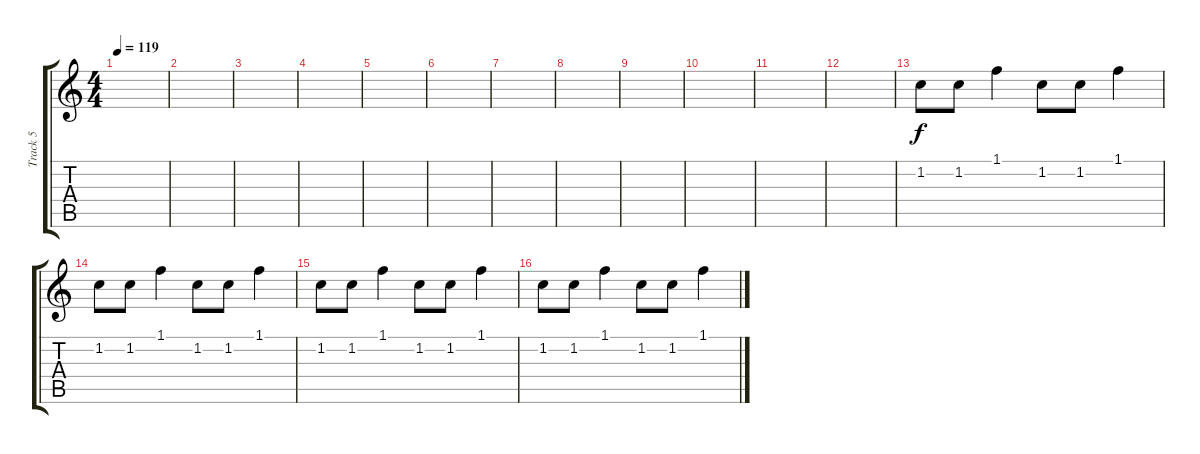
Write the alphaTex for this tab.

\track ("Track 5" "Track 5") {instrument overdrivenguitar}
\staff {score tabs}
\tuning (E4 B3 G3 D3 A2 E2) {hide}
\ts (4 4)
\tempo 119
\clef g2
\ks c
|
|
|
|
|
|
|
|
|
|
|
|
1.2.8 1.2.8 1.1.4 1.2.8 1.2.8 1.1.4 |
1.2.8 1.2.8 1.1.4 1.2.8 1.2.8 1.1.4 |
1.2.8 1.2.8 1.1.4 1.2.8 1.2.8 1.1.4 |
1.2.8 1.2.8 1.1.4 1.2.8 1.2.8 1.1.4
